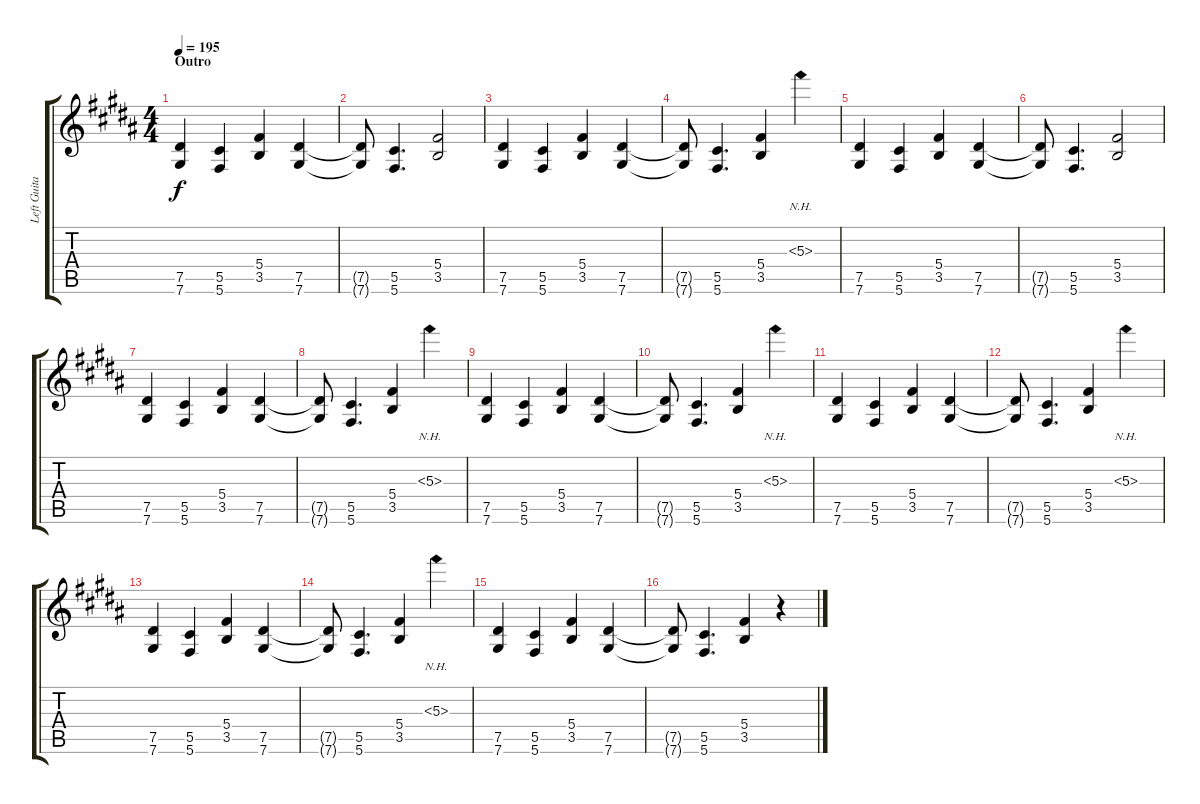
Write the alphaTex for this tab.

\track ("Left Guitar" "Left Guita") {instrument distortionguitar}
\staff {score tabs}
\tuning (Eb4 Bb3 Gb3 Db3 Ab2 Db2) {hide}
\ts (4 4)
\section ("" "Outro")
\tempo 195
\clef g2
\ks b
(7.5 7.6).4{dy f} (5.5 5.6).4 (5.4 3.5).4 (7.5 7.6).4 |
(7.5{t} 7.6{t}).8 (5.5 5.6).4{d} (5.4 3.5).2 |
(7.5 7.6).4 (5.5 5.6).4 (5.4 3.5).4 (7.5 7.6).4 |
(7.5{t} 7.6{t}).8 (5.5 5.6).4{d} (5.4 3.5).4 5.3{nh}.4 |
(7.5 7.6).4 (5.5 5.6).4 (5.4 3.5).4 (7.5 7.6).4 |
(7.5{t} 7.6{t}).8 (5.5 5.6).4{d} (5.4 3.5).2 |
(7.5 7.6).4 (5.5 5.6).4 (5.4 3.5).4 (7.5 7.6).4 |
(7.5{t} 7.6{t}).8 (5.5 5.6).4{d} (5.4 3.5).4 5.3{nh}.4 |
(7.5 7.6).4 (5.5 5.6).4 (5.4 3.5).4 (7.5 7.6).4 |
(7.5{t} 7.6{t}).8 (5.5 5.6).4{d} (5.4 3.5).4 5.3{nh}.4 |
(7.5 7.6).4 (5.5 5.6).4 (5.4 3.5).4 (7.5 7.6).4 |
(7.5{t} 7.6{t}).8 (5.5 5.6).4{d} (5.4 3.5).4 5.3{nh}.4 |
(7.5 7.6).4 (5.5 5.6).4 (5.4 3.5).4 (7.5 7.6).4 |
(7.5{t} 7.6{t}).8 (5.5 5.6).4{d} (5.4 3.5).4 5.3{nh}.4 |
(7.5 7.6).4 (5.5 5.6).4 (5.4 3.5).4 (7.5 7.6).4 |
(7.5{t} 7.6{t}).8 (5.5 5.6).4{d} (5.4 3.5).4 r.4
